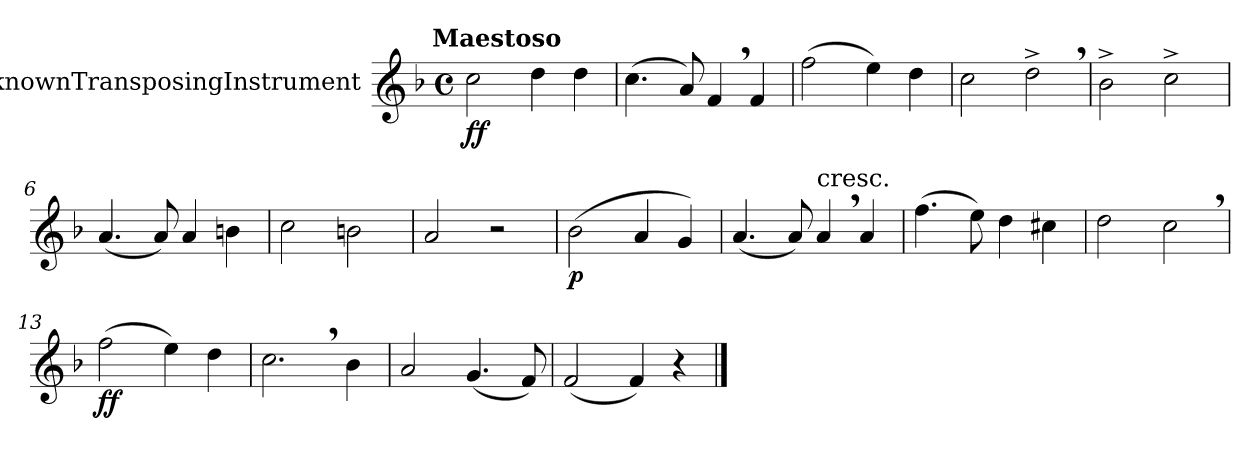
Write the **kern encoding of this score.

**kern	**dynam
*part1	*part1
*staff1	*staff1
*I"UnknownTransposingInstrument	*
*clefG2	*
*ITrd1c2	*
*k[b-e-a-]	*
*E-:	*
!!LO:TX:omd:t=Maestoso
*M4/4	*
*met(c)	*
*MM88	*
=1	=1
2b-	ff
4cc	.
4cc	.
=2	=2
(4.b-	.
8g)	.
4e-,	.
4e-	.
=3	=3
(2ee-	.
4dd)	.
4cc	.
=4	=4
2b-	.
2cc^,	.
=5	=5
2a-^	.
2b-^	.
=6	=6
(4.g	.
8g)	.
4g	.
4an	.
=7	=7
2b-	.
2an	.
=8	=8
2g	.
2r	.
=9	=9
(2a-	p
4g	.
4f)	.
=10	=10
(4.g	.
8g)	.
!LO:TX:t=cresc.	!
4g,	.
4g	.
=11	=11
(4.ee-	.
8dd)	.
4cc	.
4bn	.
=12	=12
2cc	.
2b-,	.
=13	=13
(2ee-	ff
4dd)	.
4cc	.
=14	=14
2.b-,	.
4a-	.
=15	=15
2g	.
(4.f	.
8e-)	.
=16	=16
(2e-	.
4e-)	.
4r	.
==	==
*-	*-
